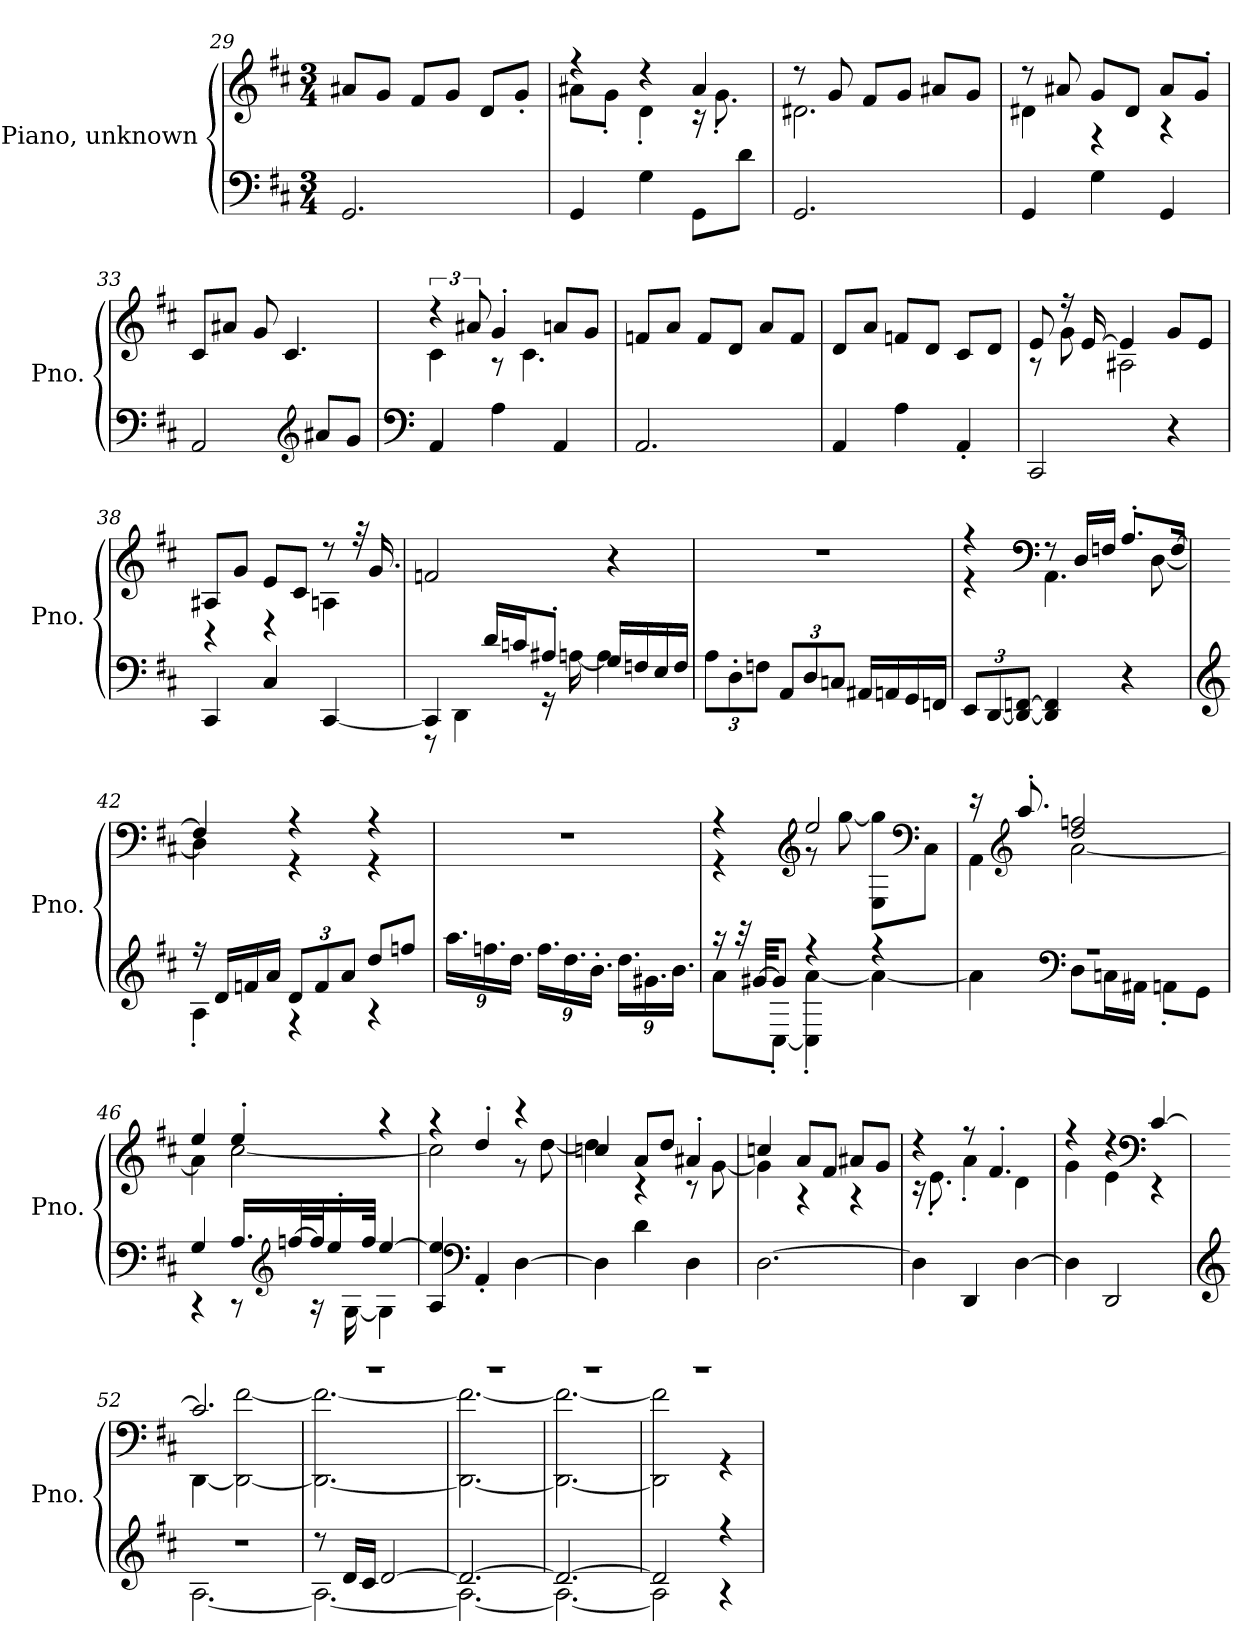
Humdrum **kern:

**kern	**kern
*part1	*part1
*staff2	*staff1
*I"Piano, unknown	*
*I'Pno.	*
*clefF4	*clefG2
*k[f#c#]	*k[f#c#]
*M3/4	*M3/4
=29	=29
2.GG/	8a#X/L
.	8g/J
.	8f#/L
.	8g/J
.	8d/L
.	8g'/J
!!LO:LB:g=z
=30	=30
*	*^
4GG/	4r	8a#X\L
.	.	8g'\J
4G\	4r	4d'\
8GG\L	4a#/	16r
.	.	8.g'\
8d\J	.	.
=31	=31	=31
2.GG/	8r	2.d#X\
.	8g/	.
.	8f#/L	.
.	8g/J	.
.	8a#X/L	.
.	8g/J	.
=32	=32	=32
4GG/	8r	4d#X\
.	8a#X/	.
4G\	8g/L	4r
.	8d#/J	.
4GG/	8a#/L	4r
.	8g'/J	.
*	*v	*v
=33	=33
2AA/	8c#/L
.	8a#X/J
.	8g/
.	4.c#/
*clefG2	*
8a#X/L	.
8g/J	.
!!LO:LB:g=z
=34	=34
*clefF4	*
*	*^
4AA/	6r	4c#\
.	12a#X/	.
4A\	4g'/	8r
.	.	4.c#\
4AA/	8an/L	.
.	8g/J	.
*	*v	*v
=35	=35
2.AA/	8fn/L
.	8a/J
.	8f/L
.	8d/J
.	8a/L
.	8f/J
=36	=36
4AA/	8d/L
.	8a/J
4A\	8fn/L
.	8d/J
4AA'/	8c#/L
.	8d/J
=37	=37
*	*^
2CC#/	8e/	8r
.	16r	8g\
.	[16e/	.
.	4e/]	2A#X\
4r	8g/L	.
.	8e/J	.
=38	=38	=38
4CC#/	8A#X/L	4r
.	8g/J	.
4C#/	8e/L	4r
.	8c#/J	.
[4CC#/	8r	4An\
.	32r	.
.	16.g/	.
*	*v	*v
!!LO:LB:g=z
=39	=39
*^	*
4CC#/]	8r	2fn/
.	4DD\	.
16d/LL	.	.
16cn/J	.	.
8A#X'/J	16r	.
.	[16An\	.
16G/LL	4A\]	4r
16Fn/	.	.
16E/	.	.
16F/JJ	.	.
*v	*v	*
=40	=40
*Xbrackettup	*
12A\L	2.r
12D'\	.
12Fn\J	.
12AA/L	.
12D/	.
12Cn/J	.
16AA#X/LL	.
16AAn/	.
16GG/	.
16FFn/JJ	.
=41	=41
*	*^
12EE/L	4r	4r
[12DD/	.	.
12DD/_ [12FFn/J	.	.
*	*clefF4	*
4DD/] 4FF/]	8r	4.AA\
.	16D/LL	.
.	16Fn/JJ	.
4r	8.A'/L	.
.	.	[8D\
.	[16F/Jk	.
!!LO:LB:g=z	!!
=42	=42	=42
*clefG2	*	*
*^	*	*
16r	4A'\	4F/]	4D\]
16d/LL	.	.	.
16fn/	.	.	.
16a/JJ	.	.	.
12d/L	4r	4r	4r
12f/	.	.	.
12a/J	.	.	.
8dd/L	4r	4r	4r
8ffn/J	.	.	.
*v	*v	*	*
*	*v	*v
=43	=43
18.aa\LL	2.r
18.ffn\	.
18.dd\JJ	.
18.ff\LL	.
18.dd\	.
18.b'\JJ	.
18.dd\LL	.
18.g#X\	.
18.b\JJ	.
=44	=44
*^	*^
16r	8a\L	4r	4r
32r	.	.	.
[32g#X/KKL	.	.	.
8g#/J]	[8C#'\J	.	.
*	*	*clefG2	*
4r	4C#\]' [4a\'	2ee/	8r
.	.	.	[8gg\
4r	4a\_	.	8E\ 8gg\]L
*	*	*clefF4	*
.	.	.	8C#\J
!!LO:LB:g=z	!!
=45	=45	=45	=45
2.r	4a\]	16r	4AA\
*	*	*clefG2	*
.	.	8.aa'/	.
*clefF4	*	*	*
.	8D\L	2dd/ 2ffn/	[2a\
.	16Cn\L	.	.
.	16AA#X\JJ	.	.
.	8AAn'\L	.	.
.	8GG\J	.	.
=46	=46	=46	=46
4G/	4r	4ee/	4a\]
16.A/LL	8r	4ee'/	[2cc#\
*clefG2	*	*	*
[32ffn/L	.	.	.
32ff/J]	16r	.	.
16ee'/	.	.	.
.	[16G\	.	.
32ff/JJk	.	.	.
[4ee/	4G\]	4r	.
*v	*v	*	*
=47	=47	=47
4A/ 4ee/]	4r	2cc#\]
*clefF4	*	*
4AA'/	4dd'/	.
[4D\	4r	8r
.	.	[8dd\
=48	=48	=48
4D\]	4ccn/	4dd\]
4d\	8a/L	4r
.	8dd/J	.
4D\	4a#X'/	8r
.	.	[8g\
!!LO:PB:g=z	!!
=49	=49	=49
[2.D\	4ccn/	4g\]
.	8a/L	4r
.	8f#/J	.
.	8a#X/L	4r
.	8g/J	.
=50	=50	=50
4D\]	4r	16r
.	.	8.e'\
4DD/	8r	4a'\
.	4.f#'/	.
[4D\	.	4d\
=51	=51	=51
4D\]	4r	4g\
2DD/	4r	4e\
*	*clefF4	*
.	[4c#/	4r
=52	=52	=52
*clefG2	*	*
*^	*	*
2.r	[2.A\	2.c#/]	[4DD\
.	.	.	2DD\_ [2f#\
=53	=53	=53	=53
8r	2.A\_	2.r	2.DD\_ 2.f#\_
16d/LL	.	.	.
16c#/JJ	.	.	.
[2d/	.	.	.
=54	=54	=54	=54
2.d/_	2.A\_	2.r	2.DD\_ 2.f#\_
=55	=55	=55	=55
2.d/_	2.A\_	2.r	2.DD\_ 2.f#\_
=56	=56	=56	=56
2d/]	2A\]	2.r	2DD\] 2f#\]
4r	4r	.	4r
*v	*v	*	*
*	*v	*v
=	=
*-	*-
